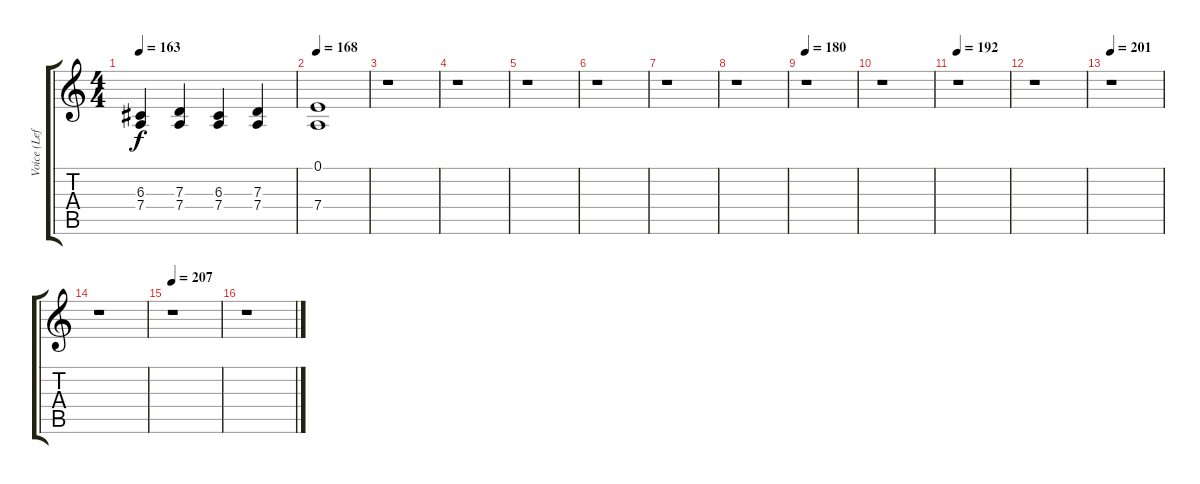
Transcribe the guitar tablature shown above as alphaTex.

\track ("Voice (Left)" "Voice (Lef") {instrument synthvoice}
\staff {score tabs}
\tuning (E4 B3 G3 D3 A2 E2) {hide}
\ts (4 4)
\tempo 163
\clef g2
\ks c
(6.3 7.4).4{dy f} (7.3 7.4).4 (6.3 7.4).4 (7.3 7.4).4 |
\tempo 168
(0.1 7.4).1 |
r.1 |
r.1 |
r.1 |
r.1 |
r.1 |
r.1 |
\tempo 180
r.1 |
r.1 |
\tempo 192
r.1 |
r.1 |
\tempo 201
r.1 |
r.1 |
\tempo 207
r.1 |
r.1
